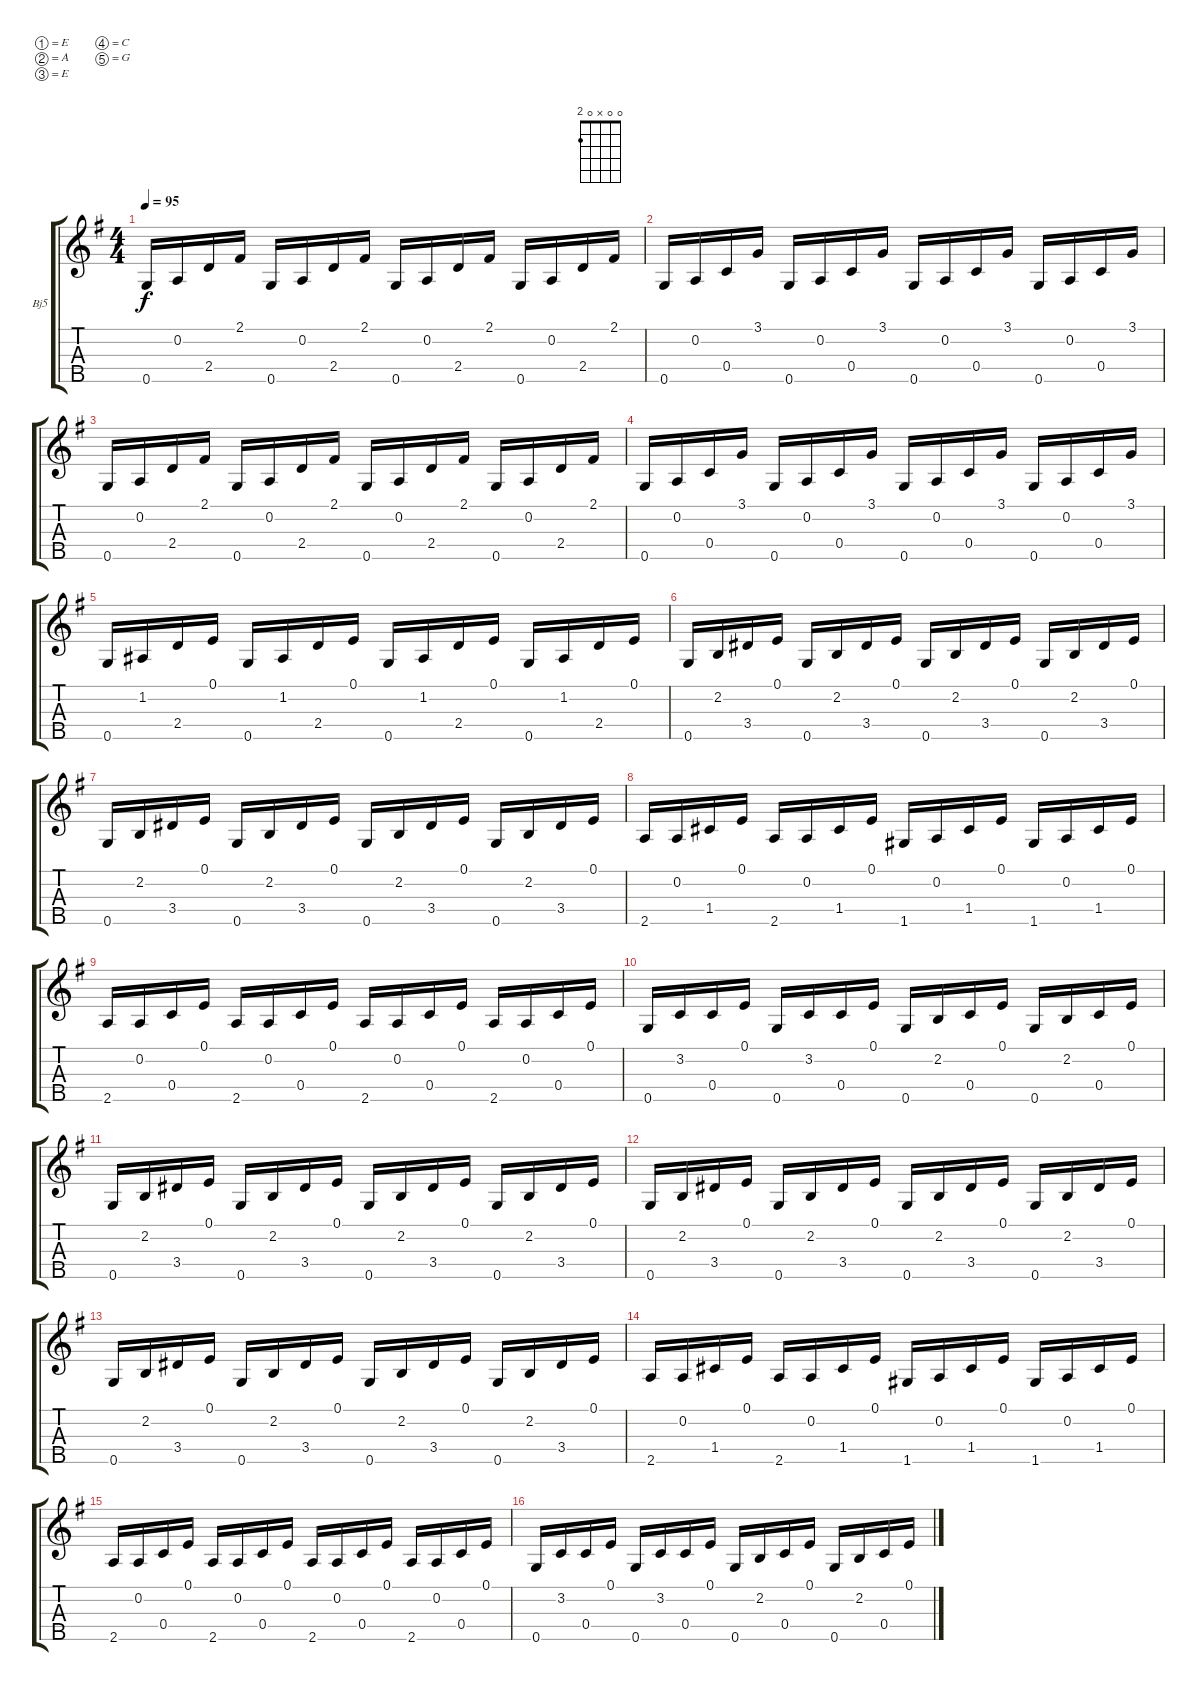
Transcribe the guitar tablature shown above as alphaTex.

\bracketExtendMode groupsimilarinstruments
\firstSystemTrackNameOrientation horizontal
\otherSystemsTrackNameOrientation horizontal
\track ("Charango" "Bj5") {instrument banjo}
\staff {score tabs}
\tuning (E4 A3 E3 C4 G3)
\chord ("" 2 0 x 2 0) {showfingering false}
\chord ("" 3 0 x 0 0) {showfingering false}
\chord ("" 0 1 x 2 0) {showfingering false}
\chord ("" 0 2 x 3 0) {showfingering false}
\chord ("" 0 0 x 1 2) {showfingering false}
\chord ("" 0 0 x 1 1) {showfingering false}
\chord ("" x x x x 2) {showfingering false}
\chord ("" 0 3 x 0 0) {showfingering false}
\chord ("" 0 2 x 0 0) {showfingering false}
\chord ("" 0 0 x 0 2) {showfingering false}
\ts (4 4)
\tempo 95
\clef g2
\ks g
0.5.16{ch "" dy f instrument banjo} 0.2.16 2.4.16 2.1.16 0.5.16 0.2.16 2.4.16 2.1.16 0.5.16 0.2.16 2.4.16 2.1.16 0.5.16 0.2.16 2.4.16 2.1.16 |
0.5.16{ch ""} 0.2.16 0.4.16 3.1.16 0.5.16 0.2.16 0.4.16 3.1.16 0.5.16 0.2.16 0.4.16 3.1.16 0.5.16 0.2.16 0.4.16 3.1.16 |
0.5.16{ch ""} 0.2.16 2.4.16 2.1.16 0.5.16 0.2.16 2.4.16 2.1.16 0.5.16 0.2.16 2.4.16 2.1.16 0.5.16 0.2.16 2.4.16 2.1.16 |
0.5.16{ch ""} 0.2.16 0.4.16 3.1.16 0.5.16 0.2.16 0.4.16 3.1.16 0.5.16 0.2.16 0.4.16 3.1.16 0.5.16 0.2.16 0.4.16 3.1.16 |
0.5.16{ch ""} 1.2.16 2.4.16 0.1.16 0.5.16 1.2.16 2.4.16 0.1.16 0.5.16 1.2.16 2.4.16 0.1.16 0.5.16 1.2.16 2.4.16 0.1.16 |
0.5.16{ch ""} 2.2.16 3.4.16 0.1.16 0.5.16 2.2.16 3.4.16 0.1.16 0.5.16 2.2.16 3.4.16 0.1.16 0.5.16 2.2.16 3.4.16 0.1.16 |
0.5.16 2.2.16 3.4.16 0.1.16 0.5.16 2.2.16 3.4.16 0.1.16 0.5.16 2.2.16 3.4.16 0.1.16 0.5.16 2.2.16 3.4.16 0.1.16 |
2.5.16{ch ""} 0.2.16 1.4.16 0.1.16 2.5.16 0.2.16 1.4.16 0.1.16 1.5.16{ch ""} 0.2.16 1.4.16 0.1.16 1.5.16 0.2.16 1.4.16 0.1.16 |
2.5.16{ch ""} 0.2.16 0.4.16 0.1.16 2.5.16 0.2.16 0.4.16 0.1.16 2.5.16 0.2.16 0.4.16 0.1.16 2.5.16 0.2.16 0.4.16 0.1.16 |
0.5.16{ch ""} 3.2.16 0.4.16 0.1.16 0.5.16 3.2.16 0.4.16 0.1.16 0.5.16{ch ""} 2.2.16 0.4.16 0.1.16 0.5.16 2.2.16 0.4.16 0.1.16 |
0.5.16{ch ""} 2.2.16 3.4.16 0.1.16 0.5.16 2.2.16 3.4.16 0.1.16 0.5.16 2.2.16 3.4.16 0.1.16 0.5.16 2.2.16 3.4.16 0.1.16 |
0.5.16 2.2.16 3.4.16 0.1.16 0.5.16 2.2.16 3.4.16 0.1.16 0.5.16 2.2.16 3.4.16 0.1.16 0.5.16 2.2.16 3.4.16 0.1.16 |
0.5.16 2.2.16 3.4.16 0.1.16 0.5.16 2.2.16 3.4.16 0.1.16 0.5.16 2.2.16 3.4.16 0.1.16 0.5.16 2.2.16 3.4.16 0.1.16 |
2.5.16{ch ""} 0.2.16 1.4.16 0.1.16 2.5.16 0.2.16 1.4.16 0.1.16 1.5.16{ch ""} 0.2.16 1.4.16 0.1.16 1.5.16 0.2.16 1.4.16 0.1.16 |
2.5.16{ch ""} 0.2.16 0.4.16 0.1.16 2.5.16 0.2.16 0.4.16 0.1.16 2.5.16 0.2.16 0.4.16 0.1.16 2.5.16 0.2.16 0.4.16 0.1.16 |
0.5.16{ch ""} 3.2.16 0.4.16 0.1.16 0.5.16 3.2.16 0.4.16 0.1.16 0.5.16{ch ""} 2.2.16 0.4.16 0.1.16 0.5.16 2.2.16 0.4.16 0.1.16
